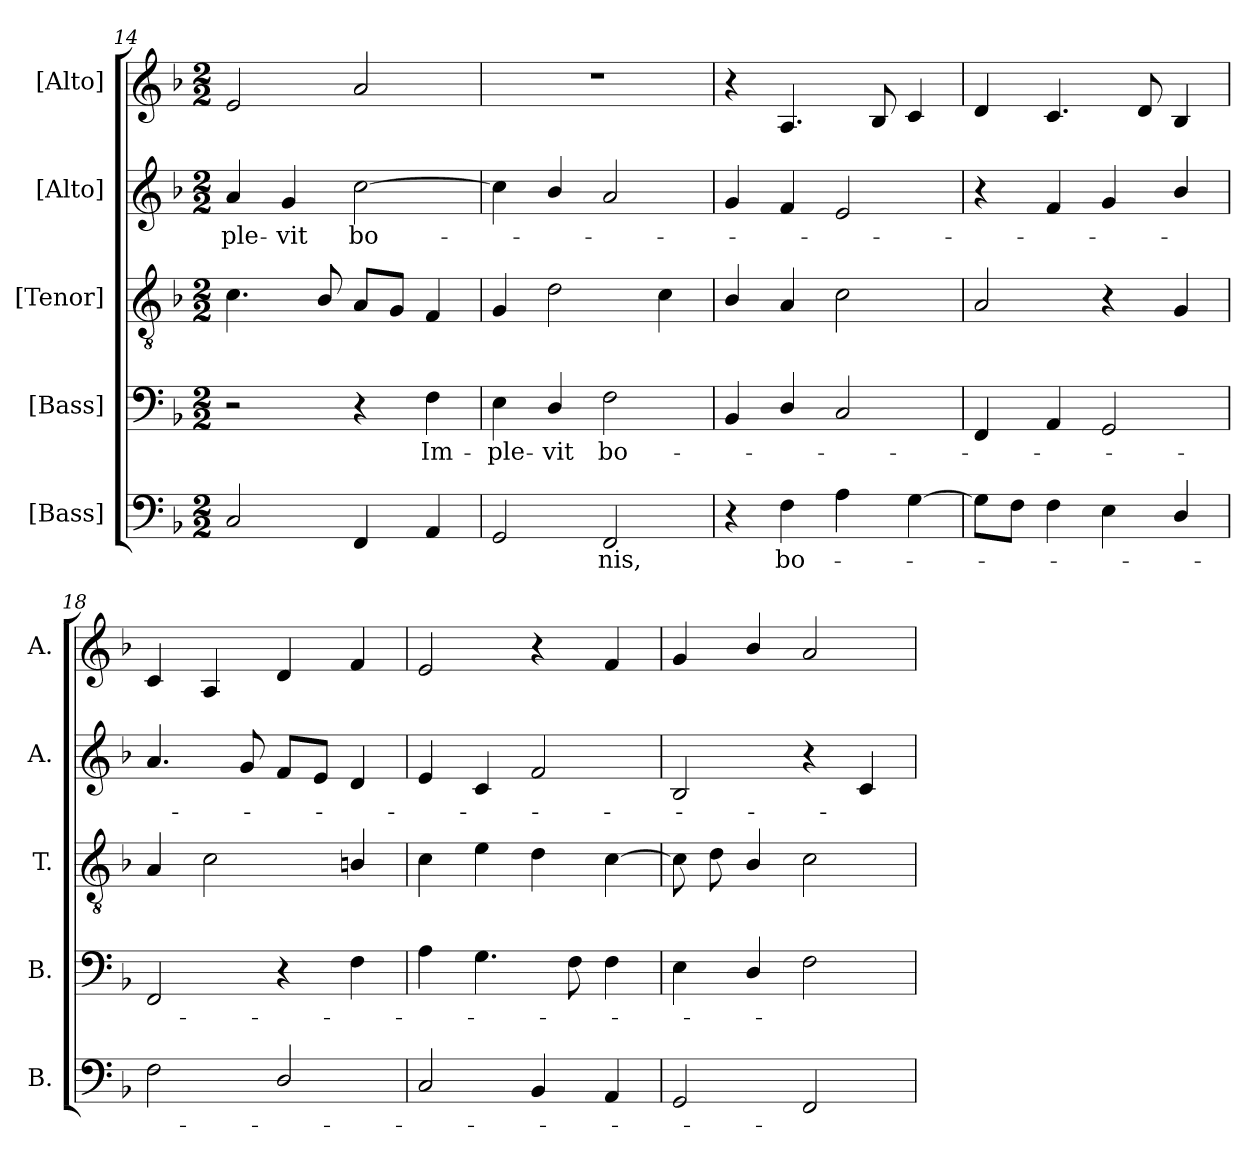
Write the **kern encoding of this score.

**kern	**text	**kern	**text	**kern	**kern	**text	**kern
*part5	*part5	*part4	*part4	*part3	*part2	*part2	*part1
*staff5	*staff5	*staff4	*staff4	*staff3	*staff2	*staff2	*staff1
*I"[Bass]	*	*I"[Bass]	*	*I"[Tenor]	*I"[Alto]	*	*I"[Alto]
*I'B.	*	*I'B.	*	*I'T.	*I'A.	*	*I'A.
*clefF4	*	*clefF4	*	*clefGv2	*clefG2	*	*clefG2
*	*	*	*	*ITrd7c12	*	*	*
*k[b-]	*	*k[b-]	*	*k[b-]	*k[b-]	*	*k[b-]
*F:	*	*F:	*	*F:	*F:	*	*F:
*M2/2	*	*M2/2	*	*M2/2	*M2/2	*	*M2/2
=14	=14	=14	=14	=14	=14	=14	=14
!	!	!	!	!	!	!LO:LY:b:color=#000000	!
2Ci/	.	2r	.	4.Ci\	4ai/	-ple-	2ei/
!	!	!	!	!	!	!LO:LY:b:color=#000000	!
.	.	.	.	.	4gi/	-vit	.
.	.	.	.	8BB-i/	.	.	.
!	!	!	!	!	!	!LO:LY:b:color=#000000	!
4FFi/	.	4r	.	8AAi/L	[2cci\	bo-	2ai/
.	.	.	.	8GGi/J	.	.	.
!	!	!	!LO:LY:b:color=#000000	!	!	!	!
4AAi/	.	4Fi\	Im-	4FFi/	.	.	.
=15	=15	=15	=15	=15	=15	=15	=15
!	!	!	!LO:LY:b:color=#000000	!	!	!	!
2GGi/	.	4Ei\	-ple-	4GGi/	4cci\]	.	1r
!	!	!	!LO:LY:b:color=#000000	!	!	!	!
.	.	4Di/	-vit	2Di\	4b-i/	.	.
!	!LO:LY:b:color=#000000	!	!	!	!	!	!
!	!	!	!LO:LY:b:color=#000000	!	!	!	!
2FFi/	-nis,	2Fi\	bo-	.	2ai/	.	.
.	.	.	.	4Ci\	.	.	.
=16	=16	=16	=16	=16	=16	=16	=16
4r	.	4BB-i/	.	4BB-i/	4gi/	.	4r
!	!LO:LY:b:color=#000000	!	!	!	!	!	!
4Fi\	bo-	4Di/	.	4AAi/	4fi/	.	4.Ai/
4Ai\	.	2Ci/	.	2Ci\	2ei/	.	.
.	.	.	.	.	.	.	8B-i/
[4Gi\	.	.	.	.	.	.	4ci/
!!LO:PB:g=z
=17	=17	=17	=17	=17	=17	=17	=17
8Gi\L]	.	4FFi/	.	2AAi/	4r	.	4di/
8Fi\J	.	.	.	.	.	.	.
4Fi\	.	4AAi/	.	.	4fi/	.	4.ci/
4Ei\	.	2GGi/	.	4r	4gi/	.	.
.	.	.	.	.	.	.	8di/
4Di/	.	.	.	4GGi/	4b-i/	.	4B-i/
=18	=18	=18	=18	=18	=18	=18	=18
2Fi\	.	2FFi/	.	4AAi/	4.ai/	.	4ci/
.	.	.	.	2Ci\	.	.	4Ai/
.	.	.	.	.	8gi/	.	.
2Di/	.	4r	.	.	8fi/L	.	4di/
.	.	.	.	.	8ei/J	.	.
.	.	4Fi\	.	4BBni/	4di/	.	4fi/
=19	=19	=19	=19	=19	=19	=19	=19
2Ci/	.	4Ai\	.	4Ci\	4ei/	.	2ei/
.	.	4.Gi\	.	4Ei\	4ci/	.	.
4BB-i/	.	.	.	4Di\	2fi/	.	4r
.	.	8Fi\	.	.	.	.	.
4AAi/	.	4Fi\	.	[4Ci\	.	.	4fi/
=20	=20	=20	=20	=20	=20	=20	=20
2GGi/	.	4Ei\	.	8Ci\]	2B-i/	.	4gi/
.	.	.	.	8Di\	.	.	.
.	.	4Di/	.	4BB-i/	.	.	4b-i/
2FFi/	.	2Fi\	.	2Ci\	4r	.	2ai/
.	.	.	.	.	4ci/	.	.
=	=	=	=	=	=	=	=
*-	*-	*-	*-	*-	*-	*-	*-
